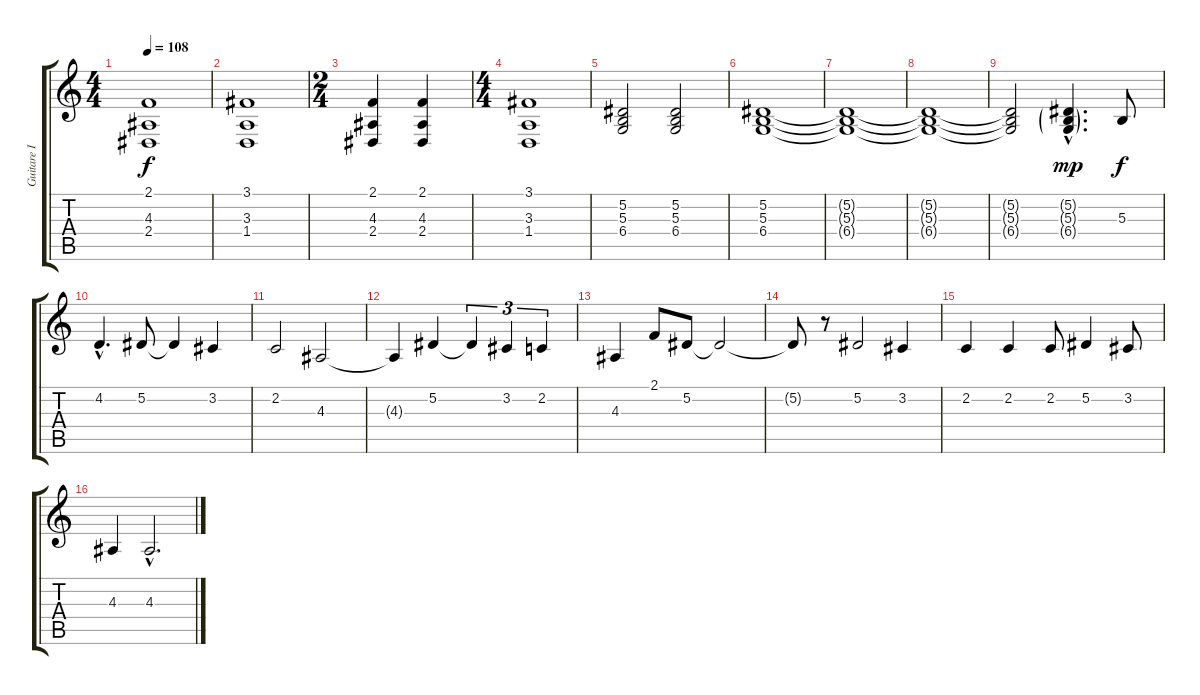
\track ("Guitare I ( Orchestre )" "Guitare I ") {instrument stringensemble1}
\staff {score tabs}
\tuning (Eb4 Bb3 Gb3 Db3 Ab2 Eb2) {hide}
\ts (4 4)
\tempo 108
\clef g2
\ks c
(2.1 4.3 2.4).1{dy f instrument stringensemble1} |
(3.1 3.3 1.4).1 |
\ts (2 4)
(2.1 4.3 2.4).4 (2.1 4.3 2.4).4 |
\ts (4 4)
(3.1 3.3 1.4).1 |
(5.2 5.3 6.4).2 (5.2 5.3 6.4).2 |
(5.2 5.3 6.4).1 |
(5.2{t} 5.3{t} 6.4{t}).1 |
(5.2{t} 5.3{t} 6.4{t}).1 |
(5.2{t} 5.3{t} 6.4{t}).2 (5.2{g hac} 5.3{g hac} 6.4{g hac}).4{d dy mp} 5.3.8{dy f} |
4.2{hac}.4{d} 5.2.8 5.2{t}.4 3.2.4 |
2.2.2 4.3.2 |
4.3{t}.4 5.2.4 5.2{t}.4{tu (3 2)} 3.2.4{tu (3 2)} 2.2.4{tu (3 2)} |
4.3.4 2.1.8 5.2.8 5.2{t}.2 |
5.2{t}.8 r.8 5.2.2 3.2.4 |
2.2.4 2.2.4 2.2.8 5.2.4 3.2.8 |
4.3.4 4.3{hac}.2{d}
